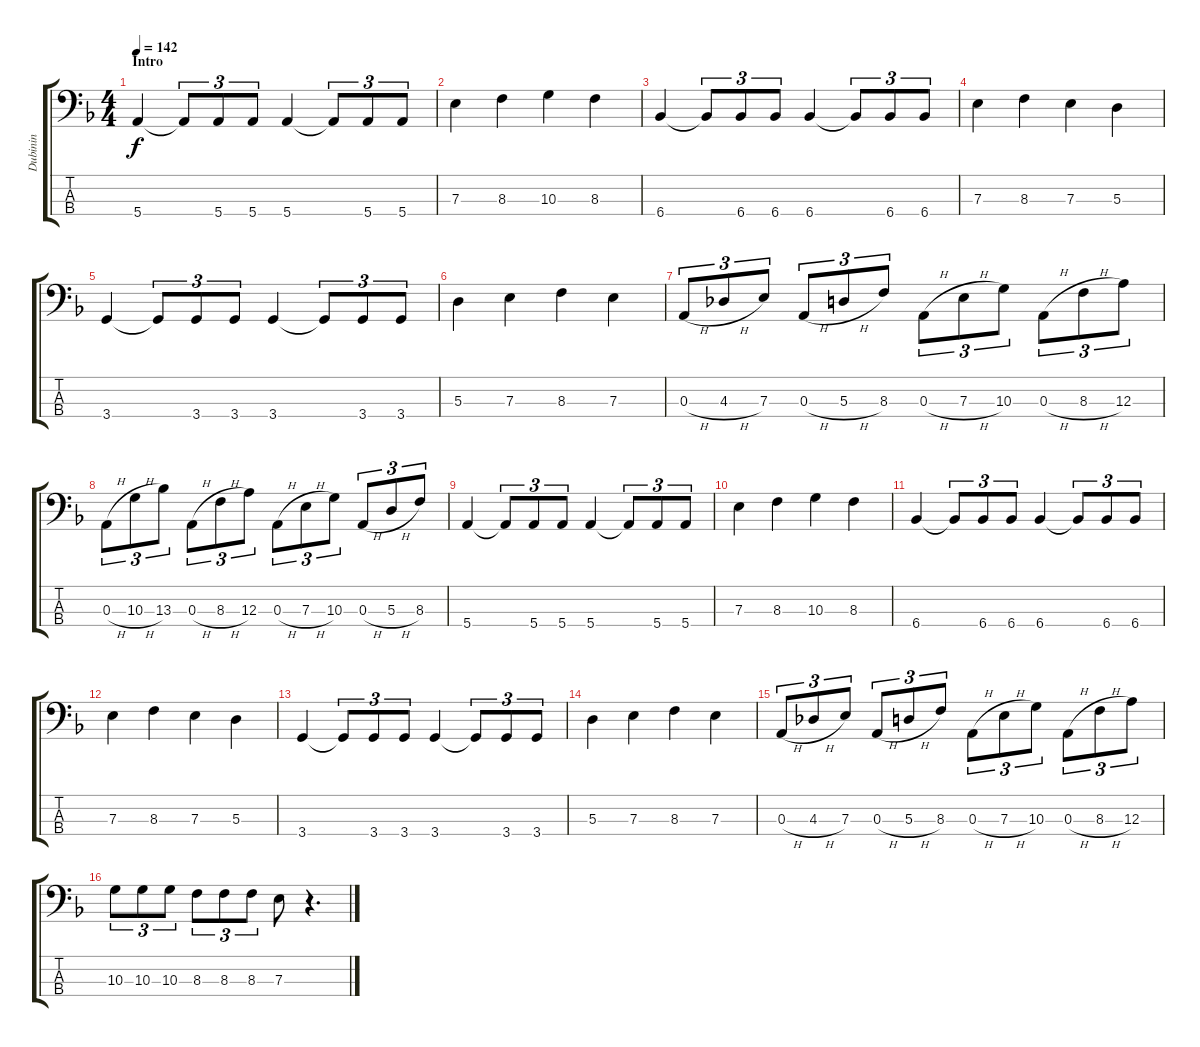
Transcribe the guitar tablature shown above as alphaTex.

\track ("Dubinin" "Dubinin") {instrument electricbassfinger}
\staff {score tabs}
\tuning (G2 D2 A1 E1) {hide}
\ts (4 4)
\section ("" "Intro")
\tempo 142
\clef f4
\ks dminor
5.4.4{dy f instrument electricbassfinger} 5.4{t}.8{tu (3 2)} 5.4.8{tu (3 2)} 5.4.8{tu (3 2)} 5.4.4 5.4{t}.8{tu (3 2)} 5.4.8{tu (3 2)} 5.4.8{tu (3 2)} |
7.3.4 8.3.4 10.3.4 8.3.4 |
6.4.4 6.4{t}.8{tu (3 2)} 6.4.8{tu (3 2)} 6.4.8{tu (3 2)} 6.4.4 6.4{t}.8{tu (3 2)} 6.4.8{tu (3 2)} 6.4.8{tu (3 2)} |
7.3.4 8.3.4 7.3.4 5.3.4 |
3.4.4 3.4{t}.8{tu (3 2)} 3.4.8{tu (3 2)} 3.4.8{tu (3 2)} 3.4.4 3.4{t}.8{tu (3 2)} 3.4.8{tu (3 2)} 3.4.8{tu (3 2)} |
5.3.4 7.3.4 8.3.4 7.3.4 |
0.3{h}.8{tu (3 2)} 4.3{h}.8{tu (3 2)} 7.3.8{tu (3 2)} 0.3{h}.8{tu (3 2)} 5.3{h}.8{tu (3 2)} 8.3.8{tu (3 2)} 0.3{h}.8{tu (3 2)} 7.3{h}.8{tu (3 2)} 10.3.8{tu (3 2)} 0.3{h}.8{tu (3 2)} 8.3{h}.8{tu (3 2)} 12.3.8{tu (3 2)} |
0.3{h}.8{tu (3 2)} 10.3{h}.8{tu (3 2)} 13.3.8{tu (3 2)} 0.3{h}.8{tu (3 2)} 8.3{h}.8{tu (3 2)} 12.3.8{tu (3 2)} 0.3{h}.8{tu (3 2)} 7.3{h}.8{tu (3 2)} 10.3.8{tu (3 2)} 0.3{h}.8{tu (3 2)} 5.3{h}.8{tu (3 2)} 8.3.8{tu (3 2)} |
5.4.4 5.4{t}.8{tu (3 2)} 5.4.8{tu (3 2)} 5.4.8{tu (3 2)} 5.4.4 5.4{t}.8{tu (3 2)} 5.4.8{tu (3 2)} 5.4.8{tu (3 2)} |
7.3.4 8.3.4 10.3.4 8.3.4 |
6.4.4 6.4{t}.8{tu (3 2)} 6.4.8{tu (3 2)} 6.4.8{tu (3 2)} 6.4.4 6.4{t}.8{tu (3 2)} 6.4.8{tu (3 2)} 6.4.8{tu (3 2)} |
7.3.4 8.3.4 7.3.4 5.3.4 |
3.4.4 3.4{t}.8{tu (3 2)} 3.4.8{tu (3 2)} 3.4.8{tu (3 2)} 3.4.4 3.4{t}.8{tu (3 2)} 3.4.8{tu (3 2)} 3.4.8{tu (3 2)} |
5.3.4 7.3.4 8.3.4 7.3.4 |
0.3{h}.8{tu (3 2)} 4.3{h}.8{tu (3 2)} 7.3.8{tu (3 2)} 0.3{h}.8{tu (3 2)} 5.3{h}.8{tu (3 2)} 8.3.8{tu (3 2)} 0.3{h}.8{tu (3 2)} 7.3{h}.8{tu (3 2)} 10.3.8{tu (3 2)} 0.3{h}.8{tu (3 2)} 8.3{h}.8{tu (3 2)} 12.3.8{tu (3 2)} |
10.3.8{tu (3 2)} 10.3.8{tu (3 2)} 10.3.8{tu (3 2)} 8.3.8{tu (3 2)} 8.3.8{tu (3 2)} 8.3.8{tu (3 2)} 7.3.8 r.4{d}
